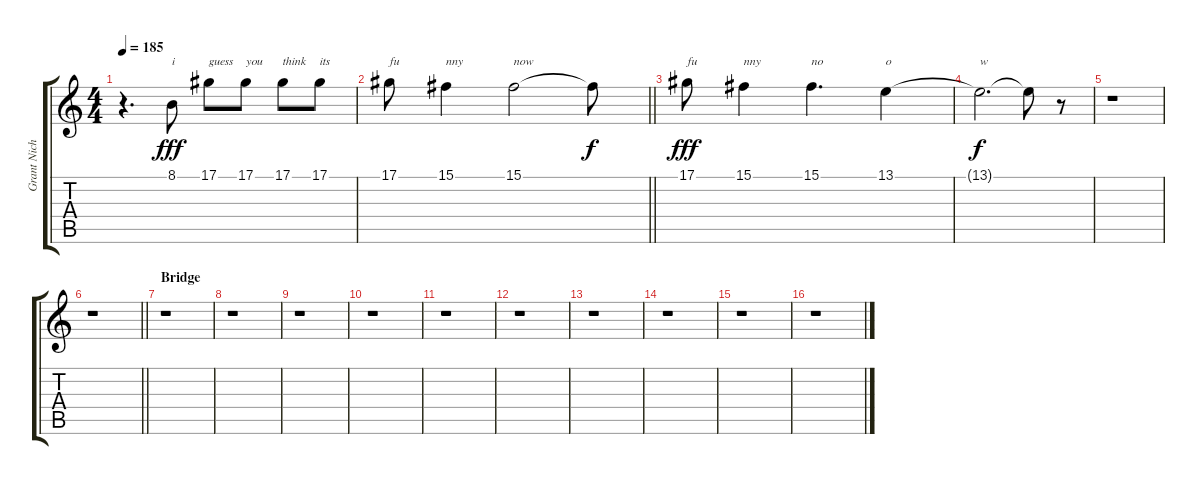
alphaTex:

\track ("Grant Nicholas(Vocals)" "Grant Nich") {instrument tenorsax}
\staff {score tabs}
\tuning (Eb4 Bb3 Gb3 Db3 Ab2 Eb2) {hide}
\ts (4 4)
\tempo 185
\clef g2
\ks c
r.4{d dy fff} 8.1.8{txt "i"} 17.1.8{txt "guess"} 17.1.8{txt "you"} 17.1.8{txt "think"} 17.1.8{txt "its"} |
\barLineRight lightlight
17.1.8{txt "fu"} 15.1.4{txt "nny"} 15.1.2{txt "now"} 15.1{t}.8{dy f} |
17.1.8{txt "fu" dy fff} 15.1.4{txt "nny"} 15.1.4{d txt "no"} 13.1.4{txt "o"} |
13.1{t}.2{d txt "w" dy f} 13.1{t}.8 r.8 |
r.1 |
\barLineRight lightlight
r.1 |
\section ("" "Bridge")
r.1 |
r.1 |
r.1 |
r.1 |
r.1 |
r.1 |
r.1 |
r.1 |
r.1 |
r.1
